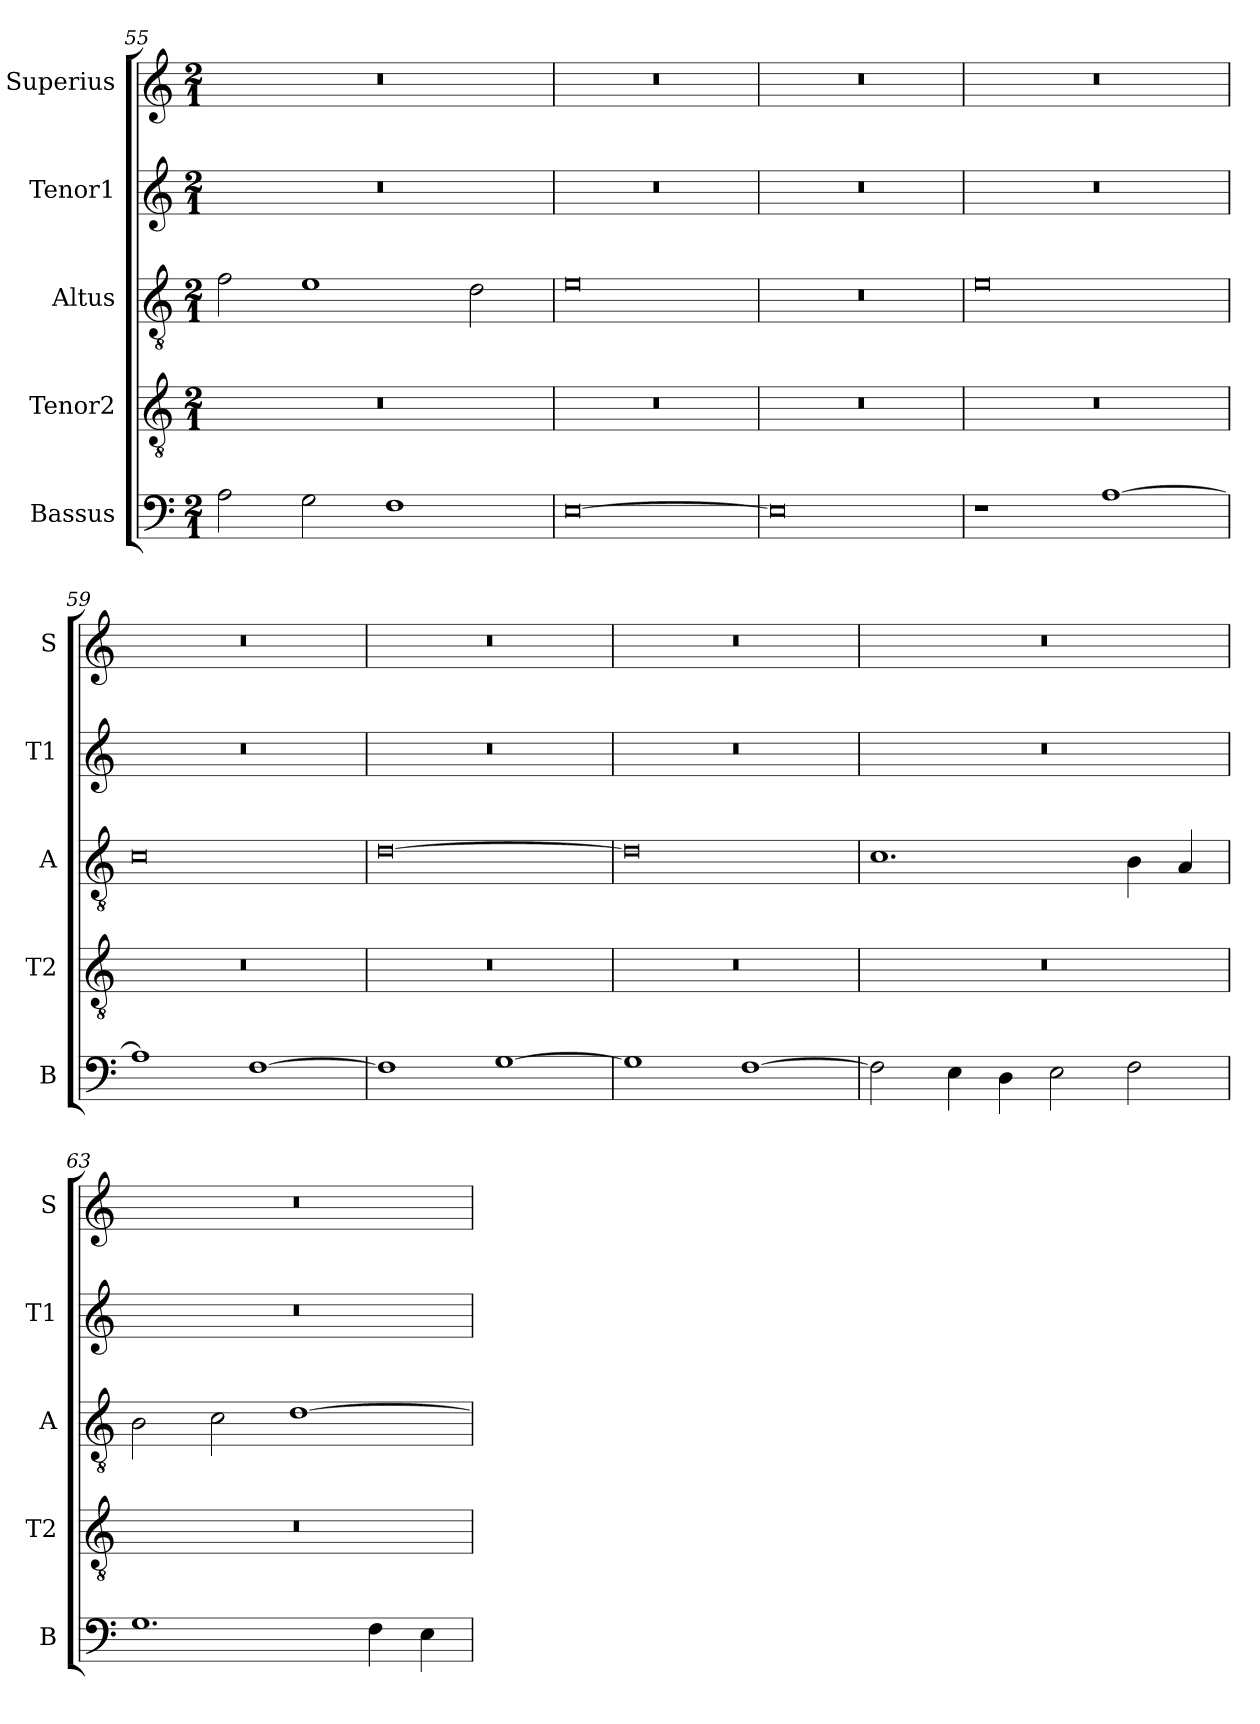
**kern	**kern	**kern	**kern	**kern
*part5	*part4	*part3	*part2	*part1
*staff5	*staff4	*staff3	*staff2	*staff1
*I"Bassus	*I"Tenor2	*I"Altus	*I"Tenor1	*I"Superius
*I'B	*I'T2	*I'A	*I'T1	*I'S
*clefF4	*clefGv2	*clefGv2	*clefG2	*clefG2
*k[]	*k[]	*k[]	*k[]	*k[]
*M2/1	*M2/1	*M2/1	*M2/1	*M2/1
=55	=55	=55	=55	=55
2A\	0r	2f\	0r	0r
2G\	.	1e	.	.
1F	.	.	.	.
.	.	2d\	.	.
=56	=56	=56	=56	=56
[0E	0r	0e	0r	0r
=57	=57	=57	=57	=57
0E]	0r	0r	0r	0r
=58	=58	=58	=58	=58
1r	0r	0e	0r	0r
[1A	.	.	.	.
=59	=59	=59	=59	=59
1A]	0r	0c	0r	0r
[1F	.	.	.	.
=60	=60	=60	=60	=60
1F]	0r	[0d	0r	0r
[1G	.	.	.	.
=61	=61	=61	=61	=61
1G]	0r	0d]	0r	0r
[1F	.	.	.	.
=62	=62	=62	=62	=62
2F\]	0r	1.c	0r	0r
4E\	.	.	.	.
4D\	.	.	.	.
2E\	.	.	.	.
2F\	.	4B\	.	.
.	.	4A/	.	.
=63	=63	=63	=63	=63
1.G	0r	2B\	0r	0r
.	.	2c\	.	.
.	.	[1d	.	.
4F\	.	.	.	.
4E\	.	.	.	.
=	=	=	=	=
*-	*-	*-	*-	*-
